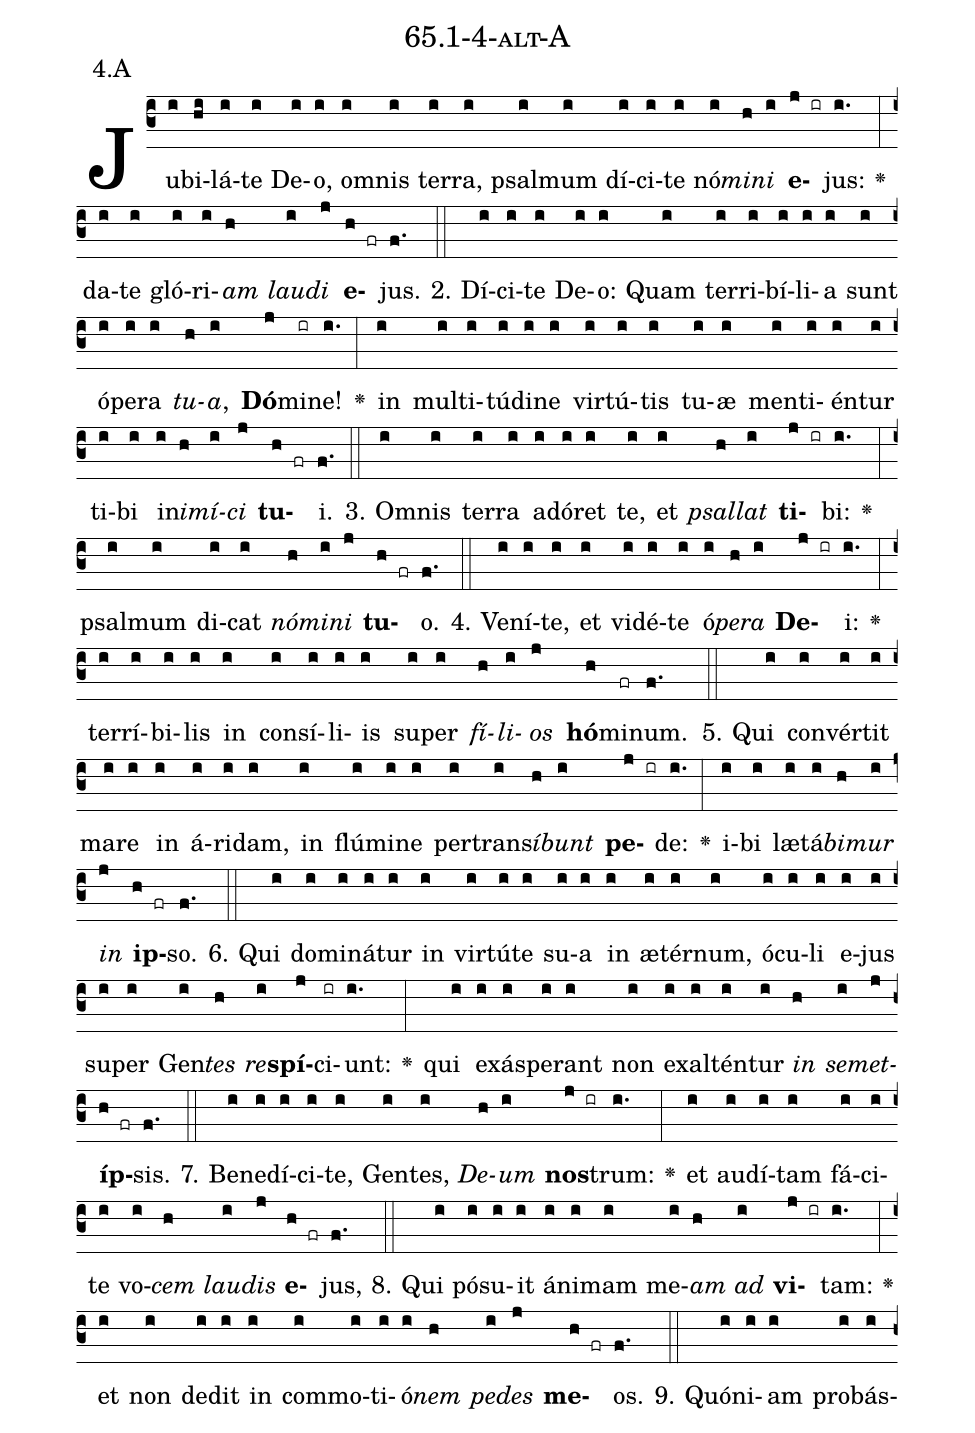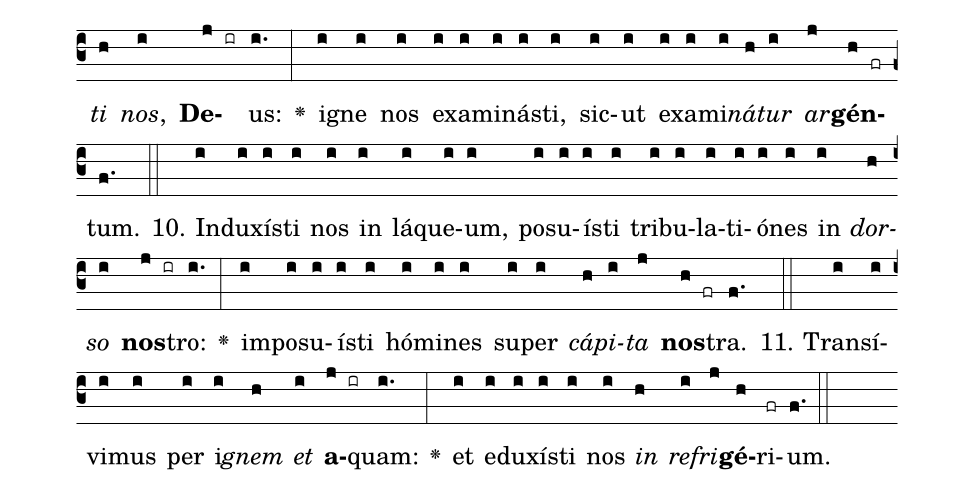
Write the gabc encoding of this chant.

name: 65.1-4-alt-A;
annotation: 4.A;
%%
(c3)Ju(i)bi(hi)lá(i)te(i) De(i)o,(i) om(i)nis(i) ter(i)ra,(i) psal(i)mum(i) dí(i)ci(i)te(i) nó(i)<i>mi</i>(h)<i>ni</i>(i) <b>e</b>(j ir)jus:(i.) <v>\greheightstar</v>(:) da(i)te(i) gló(i)ri(i)<i>am</i>(h) <i>lau</i>(i)<i>di</i>(j) <b>e</b>(h fr)jus.(f.) (::)
2. Dí(i)ci(i)te(i) De(i)o:(i) Quam(i) ter(i)ri(i)bí(i)li(i)a(i) sunt(i) ó(i)pe(i)ra(i) <i>tu</i>(h)<i>a</i>,(i) <b>Dó</b>(j)mi(ir)ne!(i.) <v>\greheightstar</v>(:) in(i) mul(i)ti(i)tú(i)di(i)ne(i) vir(i)tú(i)tis(i) tu(i)æ(i) men(i)ti(i)én(i)tur(i) ti(i)bi(i) in(i)<i>i</i>(h)<i>mí</i>(i)<i>ci</i>(j) <b>tu</b>(h fr)i.(f.) (::)
3. Om(i)nis(i) ter(i)ra(i) ad(i)ó(i)ret(i) te,(i) et(i) <i>psal</i>(h)<i>lat</i>(i) <b>ti</b>(j ir)bi:(i.) <v>\greheightstar</v>(:) psal(i)mum(i) di(i)cat(i) <i>nó</i>(h)<i>mi</i>(i)<i>ni</i>(j) <b>tu</b>(h fr)o.(f.) (::)
4. Ve(i)ní(i)te,(i) et(i) vi(i)dé(i)te(i) ó(i)<i>pe</i>(h)<i>ra</i>(i) <b>De</b>(j ir)i:(i.) <v>\greheightstar</v>(:) ter(i)rí(i)bi(i)lis(i) in(i) con(i)sí(i)li(i)is(i) su(i)per(i) <i>fí</i>(h)<i>li</i>(i)<i>os</i>(j) <b>hó</b>(h)mi(fr)num.(f.) (::)
5. Qui(i) con(i)vér(i)tit(i) ma(i)re(i) in(i) á(i)ri(i)dam,(i) in(i) flú(i)mi(i)ne(i) per(i)trans(i)<i>í</i>(h)<i>bunt</i>(i) <b>pe</b>(j ir)de:(i.) <v>\greheightstar</v>(:) i(i)bi(i) læ(i)tá(i)<i>bi</i>(h)<i>mur</i>(i) <i>in</i>(j) <b>ip</b>(h fr)so.(f.) (::)
6. Qui(i) do(i)mi(i)ná(i)tur(i) in(i) vir(i)tú(i)te(i) su(i)a(i) in(i) æ(i)tér(i)num,(i) ó(i)cu(i)li(i) e(i)jus(i) su(i)per(i) Gen(i)<i>tes</i>(h) <i>re</i>(i)<b>spí</b>(j)ci(ir)unt:(i.) <v>\greheightstar</v>(:) qui(i) ex(i)ás(i)pe(i)rant(i) non(i) ex(i)al(i)tén(i)tur(i) <i>in</i>(h) <i>se</i>(i)<i>met</i>(j)<b>íp</b>(h fr)sis.(f.) (::)
7. Be(i)ne(i)dí(i)ci(i)te,(i) Gen(i)tes,(i) <i>De</i>(h)<i>um</i>(i) <b>nos</b>(j ir)trum:(i.) <v>\greheightstar</v>(:) et(i) au(i)dí(i)tam(i) fá(i)ci(i)te(i) vo(i)<i>cem</i>(h) <i>lau</i>(i)<i>dis</i>(j) <b>e</b>(h fr)jus,(f.) (::)
8. Qui(i) pó(i)su(i)it(i) á(i)ni(i)mam(i) me(i)<i>am</i>(h) <i>ad</i>(i) <b>vi</b>(j ir)tam:(i.) <v>\greheightstar</v>(:) et(i) non(i) de(i)dit(i) in(i) com(i)mo(i)ti(i)ó(i)<i>nem</i>(h) <i>pe</i>(i)<i>des</i>(j) <b>me</b>(h fr)os.(f.) (::)
9. Quón(i)i(i)am(i) pro(i)bás(i)<i>ti</i>(h) <i>nos</i>,(i) <b>De</b>(j ir)us:(i.) <v>\greheightstar</v>(:) i(i)gne(i) nos(i) ex(i)a(i)mi(i)nás(i)ti,(i) sic(i)ut(i) ex(i)a(i)mi(i)<i>ná</i>(h)<i>tur</i>(i) <i>ar</i>(j)<b>gén</b>(h fr)tum.(f.) (::)
10. In(i)du(i)xís(i)ti(i) nos(i) in(i) lá(i)que(i)um,(i) po(i)su(i)ís(i)ti(i) tri(i)bu(i)la(i)ti(i)ó(i)nes(i) in(i) <i>dor</i>(h)<i>so</i>(i) <b>nos</b>(j ir)tro:(i.) <v>\greheightstar</v>(:) im(i)po(i)su(i)ís(i)ti(i) hó(i)mi(i)nes(i) su(i)per(i) <i>cá</i>(h)<i>pi</i>(i)<i>ta</i>(j) <b>nos</b>(h fr)tra.(f.) (::)
11. Trans(i)í(i)vi(i)mus(i) per(i) i(i)<i>gnem</i>(h) <i>et</i>(i) <b>a</b>(j ir)quam:(i.) <v>\greheightstar</v>(:) et(i) e(i)du(i)xís(i)ti(i) nos(i) <i>in</i>(h) <i>re</i>(i)<i>fri</i>(j)<b>gé</b>(h)ri(fr)um.(f.) (::)
